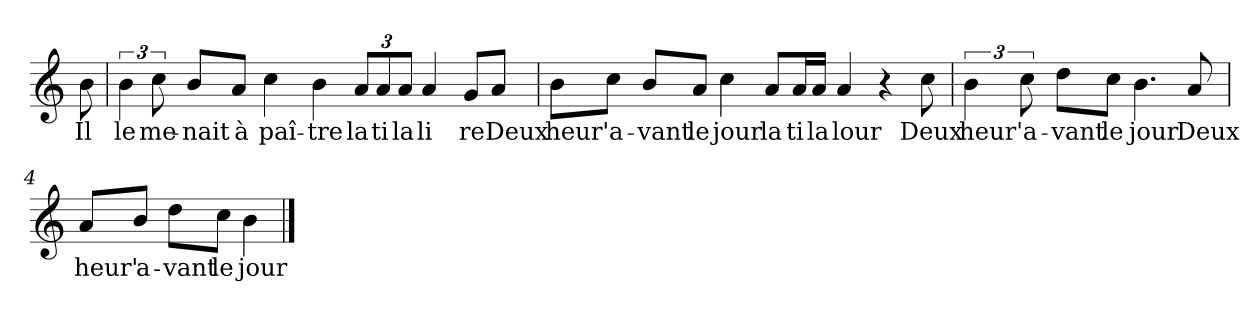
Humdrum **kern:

**kern	**text
*part1	*part1
*staff1	*staff1
*clefG2	*
*k[]	*
*C:	*
=	=
!	!LO:LY:b
8b\	Il
=1	=1
!	!LO:LY:b
6b\	le
!	!LO:LY:b
12cc\	me-
!	!LO:LY:b
8b/L	-nait
!	!LO:LY:b
8a/J	à
!	!LO:LY:b
4cc\	paî-
!	!LO:LY:b
4b\	-tre
!	!LO:LY:b
12a/L	la
!	!LO:LY:b
12a/	ti
!	!LO:LY:b
12a/J	la
!	!LO:LY:b
4a/	li
!	!LO:LY:b
8g/L	re
!	!LO:LY:b
8a/J	Deux
=2	=2
!	!LO:LY:b
8b\L	heur'
!	!LO:LY:b
8cc\J	a-
!	!LO:LY:b
8b/L	-vant
!	!LO:LY:b
8a/J	le
!	!LO:LY:b
4cc\	jour
!	!LO:LY:b
8a/L	la
!	!LO:LY:b
16a/L	ti
!	!LO:LY:b
16a/JJ	la
!	!LO:LY:b
4a/	lour
4r	.
!	!LO:LY:b
8cc\	Deux
!!LO:LB:g=z
=3	=3
!	!LO:LY:b
6b\	heur'
!	!LO:LY:b
12cc\	a-
!	!LO:LY:b
8dd\L	-vant
!	!LO:LY:b
8cc\J	le
!	!LO:LY:b
4.b\	jour
!	!LO:LY:b
8a/	Deux
=4	=4
!	!LO:LY:b
8a/L	heur'
!	!LO:LY:b
8b/J	a-
!	!LO:LY:b
8dd\L	-vant
!	!LO:LY:b
8cc\J	le
!	!LO:LY:b
4b\	jour
==	==
*-	*-
